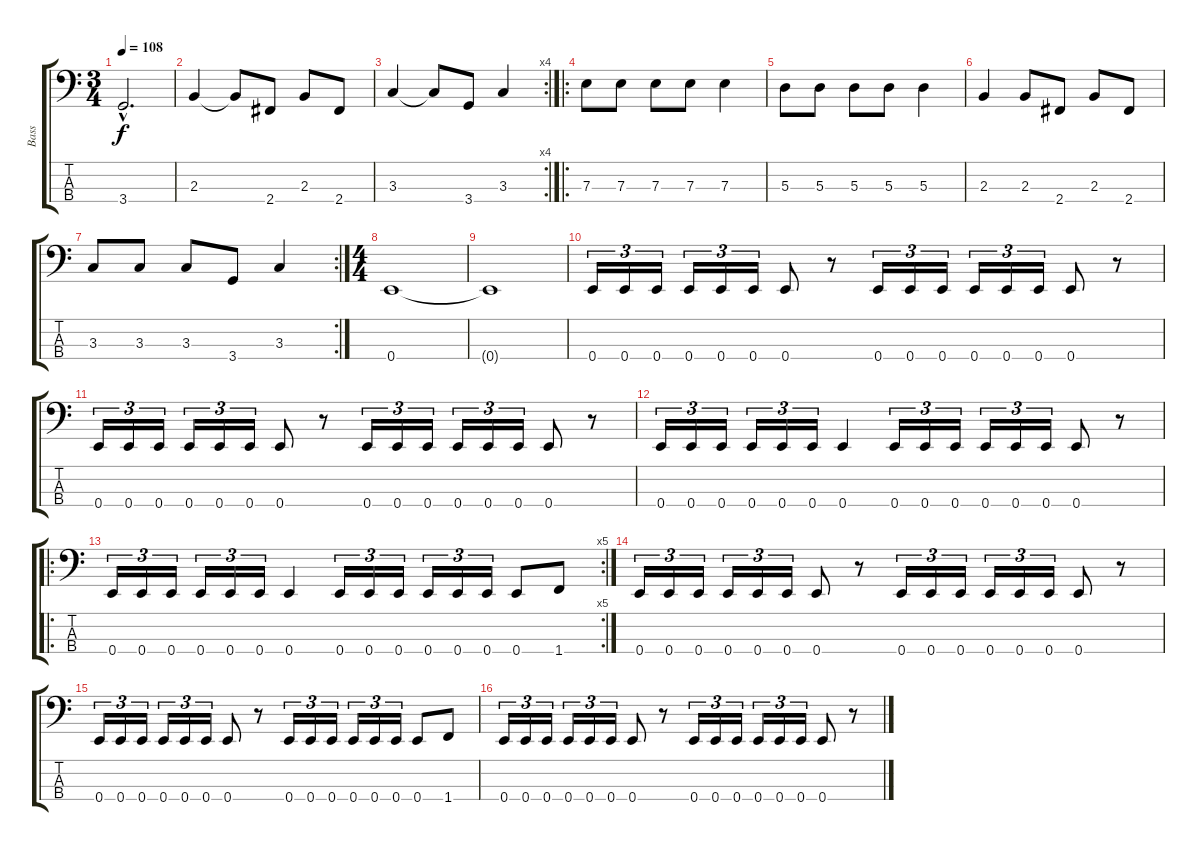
\track ("Bass" "Bass") {instrument electricbasspick}
\staff {score tabs}
\tuning (G2 D2 A1 E1) {hide}
\ts (3 4)
\tempo 108
\clef f4
\ks c
3.4{hac}.2{d dy f} |
2.3.4 2.3{t}.8 2.4.8 2.3.8 2.4.8 |
\rc 4
3.3.4 3.3{t}.8 3.4.8 3.3.4 |
\ro
7.3.8 7.3.8 7.3.8 7.3.8 7.3.4 |
5.3.8 5.3.8 5.3.8 5.3.8 5.3.4 |
2.3.4 2.3.8 2.4.8 2.3.8 2.4.8 |
\rc 2
3.3.8 3.3.8 3.3.8 3.4.8 3.3.4 |
\ts (4 4)
0.4.1 |
0.4{t}.1 |
0.4.16{tu (3 2)} 0.4.16{tu (3 2)} 0.4.16{tu (3 2)} 0.4.16{tu (3 2)} 0.4.16{tu (3 2)} 0.4.16{tu (3 2)} 0.4.8 r.8 0.4.16{tu (3 2)} 0.4.16{tu (3 2)} 0.4.16{tu (3 2)} 0.4.16{tu (3 2)} 0.4.16{tu (3 2)} 0.4.16{tu (3 2)} 0.4.8 r.8 |
0.4.16{tu (3 2)} 0.4.16{tu (3 2)} 0.4.16{tu (3 2)} 0.4.16{tu (3 2)} 0.4.16{tu (3 2)} 0.4.16{tu (3 2)} 0.4.8 r.8 0.4.16{tu (3 2)} 0.4.16{tu (3 2)} 0.4.16{tu (3 2)} 0.4.16{tu (3 2)} 0.4.16{tu (3 2)} 0.4.16{tu (3 2)} 0.4.8 r.8 |
0.4.16{tu (3 2)} 0.4.16{tu (3 2)} 0.4.16{tu (3 2)} 0.4.16{tu (3 2)} 0.4.16{tu (3 2)} 0.4.16{tu (3 2)} 0.4.4 0.4.16{tu (3 2)} 0.4.16{tu (3 2)} 0.4.16{tu (3 2)} 0.4.16{tu (3 2)} 0.4.16{tu (3 2)} 0.4.16{tu (3 2)} 0.4.8 r.8 |
\ro
\rc 5
0.4.16{tu (3 2)} 0.4.16{tu (3 2)} 0.4.16{tu (3 2)} 0.4.16{tu (3 2)} 0.4.16{tu (3 2)} 0.4.16{tu (3 2)} 0.4.4 0.4.16{tu (3 2)} 0.4.16{tu (3 2)} 0.4.16{tu (3 2)} 0.4.16{tu (3 2)} 0.4.16{tu (3 2)} 0.4.16{tu (3 2)} 0.4.8 1.4.8 |
0.4.16{tu (3 2)} 0.4.16{tu (3 2)} 0.4.16{tu (3 2)} 0.4.16{tu (3 2)} 0.4.16{tu (3 2)} 0.4.16{tu (3 2)} 0.4.8 r.8 0.4.16{tu (3 2)} 0.4.16{tu (3 2)} 0.4.16{tu (3 2)} 0.4.16{tu (3 2)} 0.4.16{tu (3 2)} 0.4.16{tu (3 2)} 0.4.8 r.8 |
0.4.16{tu (3 2)} 0.4.16{tu (3 2)} 0.4.16{tu (3 2)} 0.4.16{tu (3 2)} 0.4.16{tu (3 2)} 0.4.16{tu (3 2)} 0.4.8 r.8 0.4.16{tu (3 2)} 0.4.16{tu (3 2)} 0.4.16{tu (3 2)} 0.4.16{tu (3 2)} 0.4.16{tu (3 2)} 0.4.16{tu (3 2)} 0.4.8 1.4.8 |
0.4.16{tu (3 2)} 0.4.16{tu (3 2)} 0.4.16{tu (3 2)} 0.4.16{tu (3 2)} 0.4.16{tu (3 2)} 0.4.16{tu (3 2)} 0.4.8 r.8 0.4.16{tu (3 2)} 0.4.16{tu (3 2)} 0.4.16{tu (3 2)} 0.4.16{tu (3 2)} 0.4.16{tu (3 2)} 0.4.16{tu (3 2)} 0.4.8 r.8
